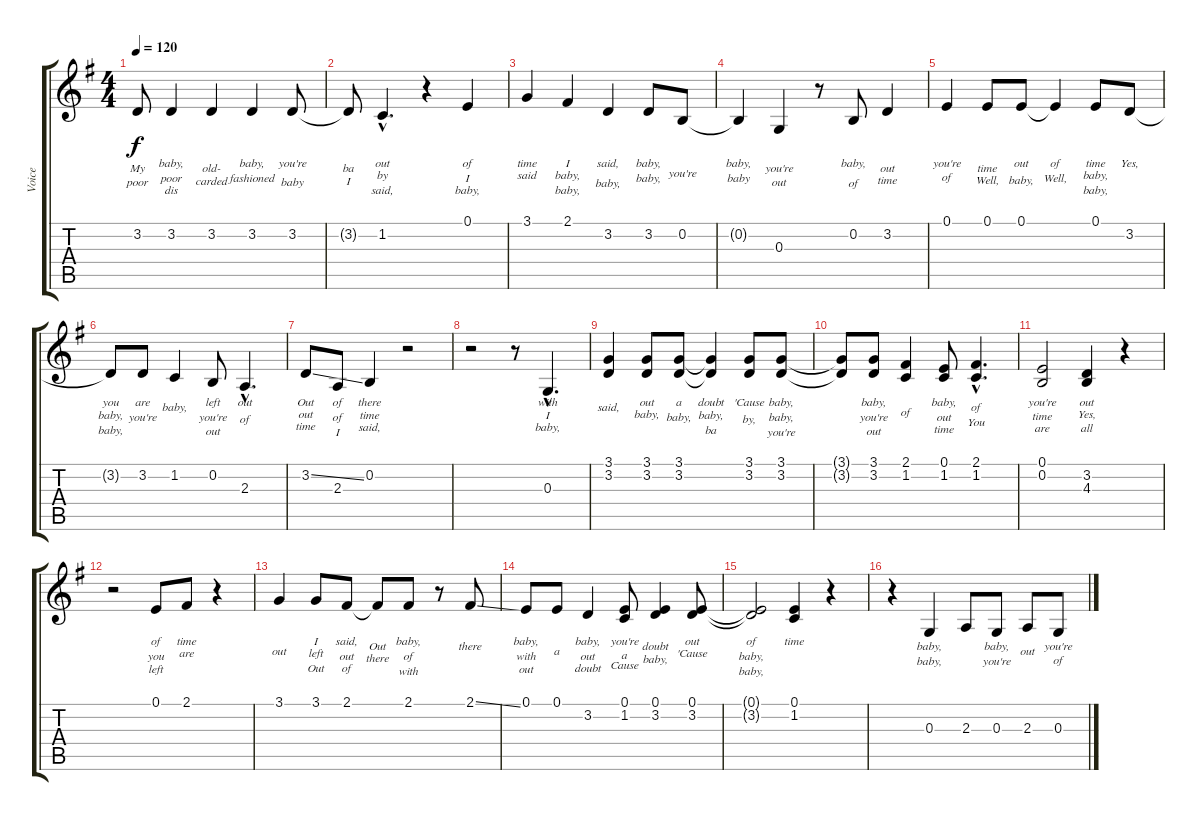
\track ("Voice" "Voice") {instrument voiceoohs}
\staff {score tabs}
\tuning (E4 B3 G3 D3 A2 E2) {hide}
\ts (4 4)
\tempo 120
\clef g2
\ks g
3.2.8{lyrics (0 "") lyrics (1 "My") lyrics (2 "poor") lyrics (3 "") lyrics (4 "") dy f} 3.2.4{lyrics (0 "baby,") lyrics (1 "poor") lyrics (2 "dis") lyrics (3 "") lyrics (4 "")} 3.2.4{lyrics (0 "") lyrics (1 "old-") lyrics (2 "carded") lyrics (3 "") lyrics (4 "")} 3.2.4{lyrics (0 "baby,") lyrics (1 "fashioned") lyrics (2 "") lyrics (3 "") lyrics (4 "")} 3.2.8{lyrics (0 "you're") lyrics (1 "") lyrics (2 "baby") lyrics (3 "") lyrics (4 "")} |
3.2{t}.8{lyrics (0 "") lyrics (1 "ba") lyrics (2 "I") lyrics (3 "") lyrics (4 "")} 1.2{hac}.4{d lyrics (0 "out") lyrics (1 "by") lyrics (2 "said,") lyrics (3 "") lyrics (4 "")} r.4 0.1.4{lyrics (0 "of") lyrics (1 "I") lyrics (2 "baby,") lyrics (3 "") lyrics (4 "")} |
3.1.4{lyrics (0 "time") lyrics (1 "said") lyrics (2 "") lyrics (3 "") lyrics (4 "")} 2.1.4{lyrics (0 "I") lyrics (1 "baby,") lyrics (2 "baby,") lyrics (3 "") lyrics (4 "")} 3.2.4{lyrics (0 "said,") lyrics (1 "") lyrics (2 "baby,") lyrics (3 "") lyrics (4 "")} 3.2.8{lyrics (0 "baby,") lyrics (1 "baby,") lyrics (2 "") lyrics (3 "") lyrics (4 "")} 0.2.8{lyrics (0 "") lyrics (1 "") lyrics (2 "you're") lyrics (3 "") lyrics (4 "")} |
0.2{t}.4{lyrics (0 "baby,") lyrics (1 "baby") lyrics (2 "") lyrics (3 "") lyrics (4 "")} 0.3.4{lyrics (0 "") lyrics (1 "you're") lyrics (2 "out") lyrics (3 "") lyrics (4 "")} r.8 0.2.8{lyrics (0 "baby,") lyrics (1 "") lyrics (2 "of") lyrics (3 "") lyrics (4 "")} 3.2.4{lyrics (0 "") lyrics (1 "out") lyrics (2 "time") lyrics (3 "") lyrics (4 "")} |
0.1.4{lyrics (0 "you're") lyrics (1 "of") lyrics (2 "") lyrics (3 "") lyrics (4 "")} 0.1.8{lyrics (0 "") lyrics (1 "time") lyrics (2 "Well,") lyrics (3 "") lyrics (4 "")} 0.1.8{lyrics (0 "out") lyrics (1 "") lyrics (2 "baby,") lyrics (3 "") lyrics (4 "")} 0.1{t}.4{lyrics (0 "of") lyrics (1 "Well,") lyrics (2 "") lyrics (3 "") lyrics (4 "")} 0.1.8{lyrics (0 "time") lyrics (1 "baby,") lyrics (2 "baby,") lyrics (3 "") lyrics (4 "")} 3.2.8{lyrics (0 "Yes,") lyrics (1 "") lyrics (2 "") lyrics (3 "") lyrics (4 "")} |
3.2{t}.8{lyrics (0 "you") lyrics (1 "baby,") lyrics (2 "baby,") lyrics (3 "") lyrics (4 "")} 3.2.8{lyrics (0 "are") lyrics (1 "") lyrics (2 "you're") lyrics (3 "") lyrics (4 "")} 1.2.4{lyrics (0 "") lyrics (1 "baby,") lyrics (2 "") lyrics (3 "") lyrics (4 "")} 0.2.8{lyrics (0 "left") lyrics (1 "you're") lyrics (2 "out") lyrics (3 "") lyrics (4 "")} 2.3{hac}.4{d lyrics (0 "out") lyrics (1 "") lyrics (2 "of") lyrics (3 "") lyrics (4 "")} |
3.2{ss}.8{lyrics (0 "Out") lyrics (1 "out") lyrics (2 "time") lyrics (3 "") lyrics (4 "")} 2.3.8{lyrics (0 "of") lyrics (1 "of") lyrics (2 "I") lyrics (3 "") lyrics (4 "")} 0.2.4{lyrics (0 "there") lyrics (1 "time") lyrics (2 "said,") lyrics (3 "") lyrics (4 "")} r.2 |
r.2 r.8 0.3{hac}.4{d lyrics (0 "with") lyrics (1 "I") lyrics (2 "baby,") lyrics (3 "") lyrics (4 "")} |
(3.1 3.2).4{lyrics (0 "") lyrics (1 "said,") lyrics (2 "") lyrics (3 "") lyrics (4 "")} (3.1 3.2).8{lyrics (0 "out") lyrics (1 "baby,") lyrics (2 "") lyrics (3 "") lyrics (4 "")} (3.1 3.2).8{lyrics (0 "a") lyrics (1 "") lyrics (2 "baby,") lyrics (3 "") lyrics (4 "")} (3.1{t} 3.2{t}).4{lyrics (0 "doubt") lyrics (1 "baby,") lyrics (2 "ba") lyrics (3 "") lyrics (4 "")} (3.1 3.2).8{lyrics (0 "'Cause") lyrics (1 "") lyrics (2 "by,") lyrics (3 "") lyrics (4 "")} (3.1 3.2).8{lyrics (0 "baby,") lyrics (1 "baby,") lyrics (2 "you're") lyrics (3 "") lyrics (4 "")} |
(3.1{t} 3.2{t}).8{lyrics (0 "") lyrics (1 "") lyrics (2 "") lyrics (3 "") lyrics (4 "")} (3.1 3.2).8{lyrics (0 "baby,") lyrics (1 "you're") lyrics (2 "out") lyrics (3 "") lyrics (4 "")} (2.1 1.2).4{lyrics (0 "") lyrics (1 "") lyrics (2 "of") lyrics (3 "") lyrics (4 "")} (0.1 1.2).8{lyrics (0 "baby,") lyrics (1 "out") lyrics (2 "time") lyrics (3 "") lyrics (4 "")} (2.1{hac} 1.2{hac}).4{d lyrics (0 "") lyrics (1 "of") lyrics (2 "You") lyrics (3 "") lyrics (4 "")} |
(0.1 0.2).2{lyrics (0 "you're") lyrics (1 "time") lyrics (2 "are") lyrics (3 "") lyrics (4 "")} (3.2 4.3).4{lyrics (0 "out") lyrics (1 "Yes,") lyrics (2 "all") lyrics (3 "") lyrics (4 "")} r.4 |
r.2 0.1.8{lyrics (0 "of") lyrics (1 "you") lyrics (2 "left") lyrics (3 "") lyrics (4 "")} 2.1.8{lyrics (0 "time") lyrics (1 "are") lyrics (2 "") lyrics (3 "") lyrics (4 "")} r.4 |
3.1.4{lyrics (0 "") lyrics (1 "") lyrics (2 "out") lyrics (3 "") lyrics (4 "")} 3.1.8{lyrics (0 "I") lyrics (1 "left") lyrics (2 "Out") lyrics (3 "") lyrics (4 "")} 2.1.8{lyrics (0 "said,") lyrics (1 "out") lyrics (2 "of") lyrics (3 "") lyrics (4 "")} 2.1{t}.8{lyrics (0 "") lyrics (1 "Out") lyrics (2 "there") lyrics (3 "") lyrics (4 "")} 2.1.8{lyrics (0 "baby,") lyrics (1 "of") lyrics (2 "with") lyrics (3 "") lyrics (4 "")} r.8 2.1{ss}.8{lyrics (0 "") lyrics (1 "there") lyrics (2 "") lyrics (3 "") lyrics (4 "")} |
0.1.8{lyrics (0 "baby,") lyrics (1 "with") lyrics (2 "out") lyrics (3 "") lyrics (4 "")} 0.1.8{lyrics (0 "") lyrics (1 "") lyrics (2 "a") lyrics (3 "") lyrics (4 "")} 3.2.4{lyrics (0 "baby,") lyrics (1 "out") lyrics (2 "doubt") lyrics (3 "") lyrics (4 "")} (0.1 1.2).8{lyrics (0 "you're") lyrics (1 "a") lyrics (2 "Cause") lyrics (3 "") lyrics (4 "")} (0.1 3.2).4{lyrics (0 "") lyrics (1 "doubt") lyrics (2 "baby,") lyrics (3 "") lyrics (4 "")} (0.1 3.2).8{lyrics (0 "out") lyrics (1 "'Cause") lyrics (2 "") lyrics (3 "") lyrics (4 "")} |
(0.1{t} 3.2{t}).2{lyrics (0 "of") lyrics (1 "baby,") lyrics (2 "baby,") lyrics (3 "") lyrics (4 "")} (0.1 1.2).4{lyrics (0 "time") lyrics (1 "") lyrics (2 "") lyrics (3 "") lyrics (4 "")} r.4 |
r.4 0.3.4{lyrics (0 "") lyrics (1 "baby,") lyrics (2 "baby,") lyrics (3 "") lyrics (4 "")} 2.3.8{lyrics (0 "") lyrics (1 "") lyrics (2 "") lyrics (3 "") lyrics (4 "")} 0.3.8{lyrics (0 "") lyrics (1 "baby,") lyrics (2 "you're") lyrics (3 "") lyrics (4 "")} 2.3.8{lyrics (0 "") lyrics (1 "") lyrics (2 "out") lyrics (3 "") lyrics (4 "")} 0.3.8{lyrics (0 "") lyrics (1 "you're") lyrics (2 "of") lyrics (3 "") lyrics (4 "")}
